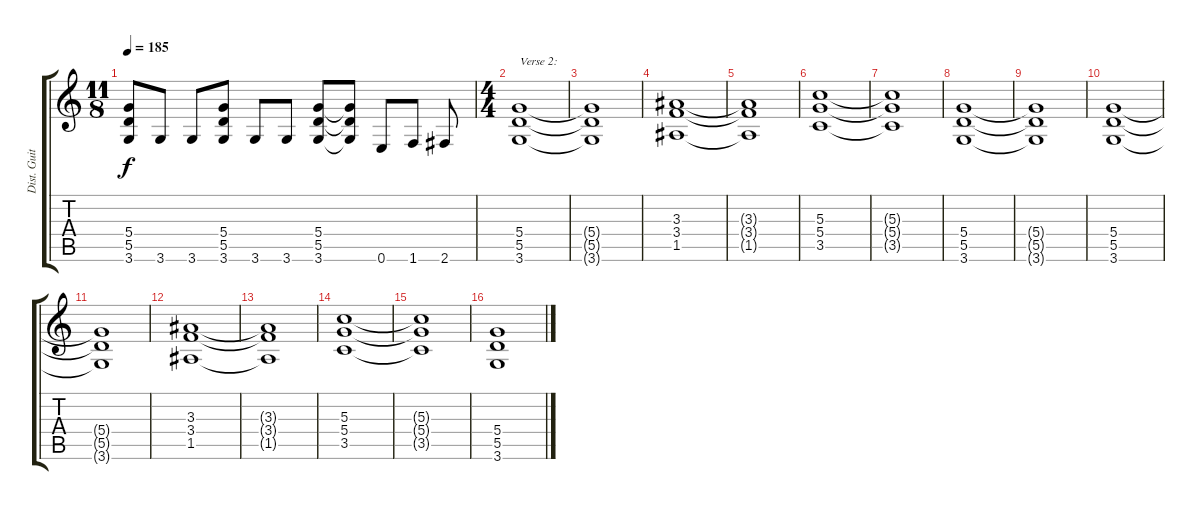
\track ("Dist. Guitar 1" "Dist. Guit") {instrument distortionguitar}
\staff {score tabs}
\tuning (E4 B3 G3 D3 A2 E2) {hide}
\ts (11 8)
\tempo 185
\clef g2
\ks c
(5.4 5.5 3.6).8{dy f} 3.6.8 3.6.8 (5.4 5.5 3.6).8 3.6.8 3.6.8 (5.4 5.5 3.6).8 (5.4{t} 5.5{t} 3.6{t}).8 0.6.8 1.6.8 2.6.8 |
\ts (4 4)
(5.4 5.5 3.6).1{txt "Verse 2:"} |
(5.4{t} 5.5{t} 3.6{t}).1 |
(3.3 3.4 1.5).1 |
(3.3{t} 3.4{t} 1.5{t}).1 |
(5.3 5.4 3.5).1 |
(5.3{t} 5.4{t} 3.5{t}).1 |
(5.4 5.5 3.6).1 |
(5.4{t} 5.5{t} 3.6{t}).1 |
(5.4 5.5 3.6).1 |
(5.4{t} 5.5{t} 3.6{t}).1 |
(3.3 3.4 1.5).1 |
(3.3{t} 3.4{t} 1.5{t}).1 |
(5.3 5.4 3.5).1 |
(5.3{t} 5.4{t} 3.5{t}).1 |
(5.4 5.5 3.6).1
